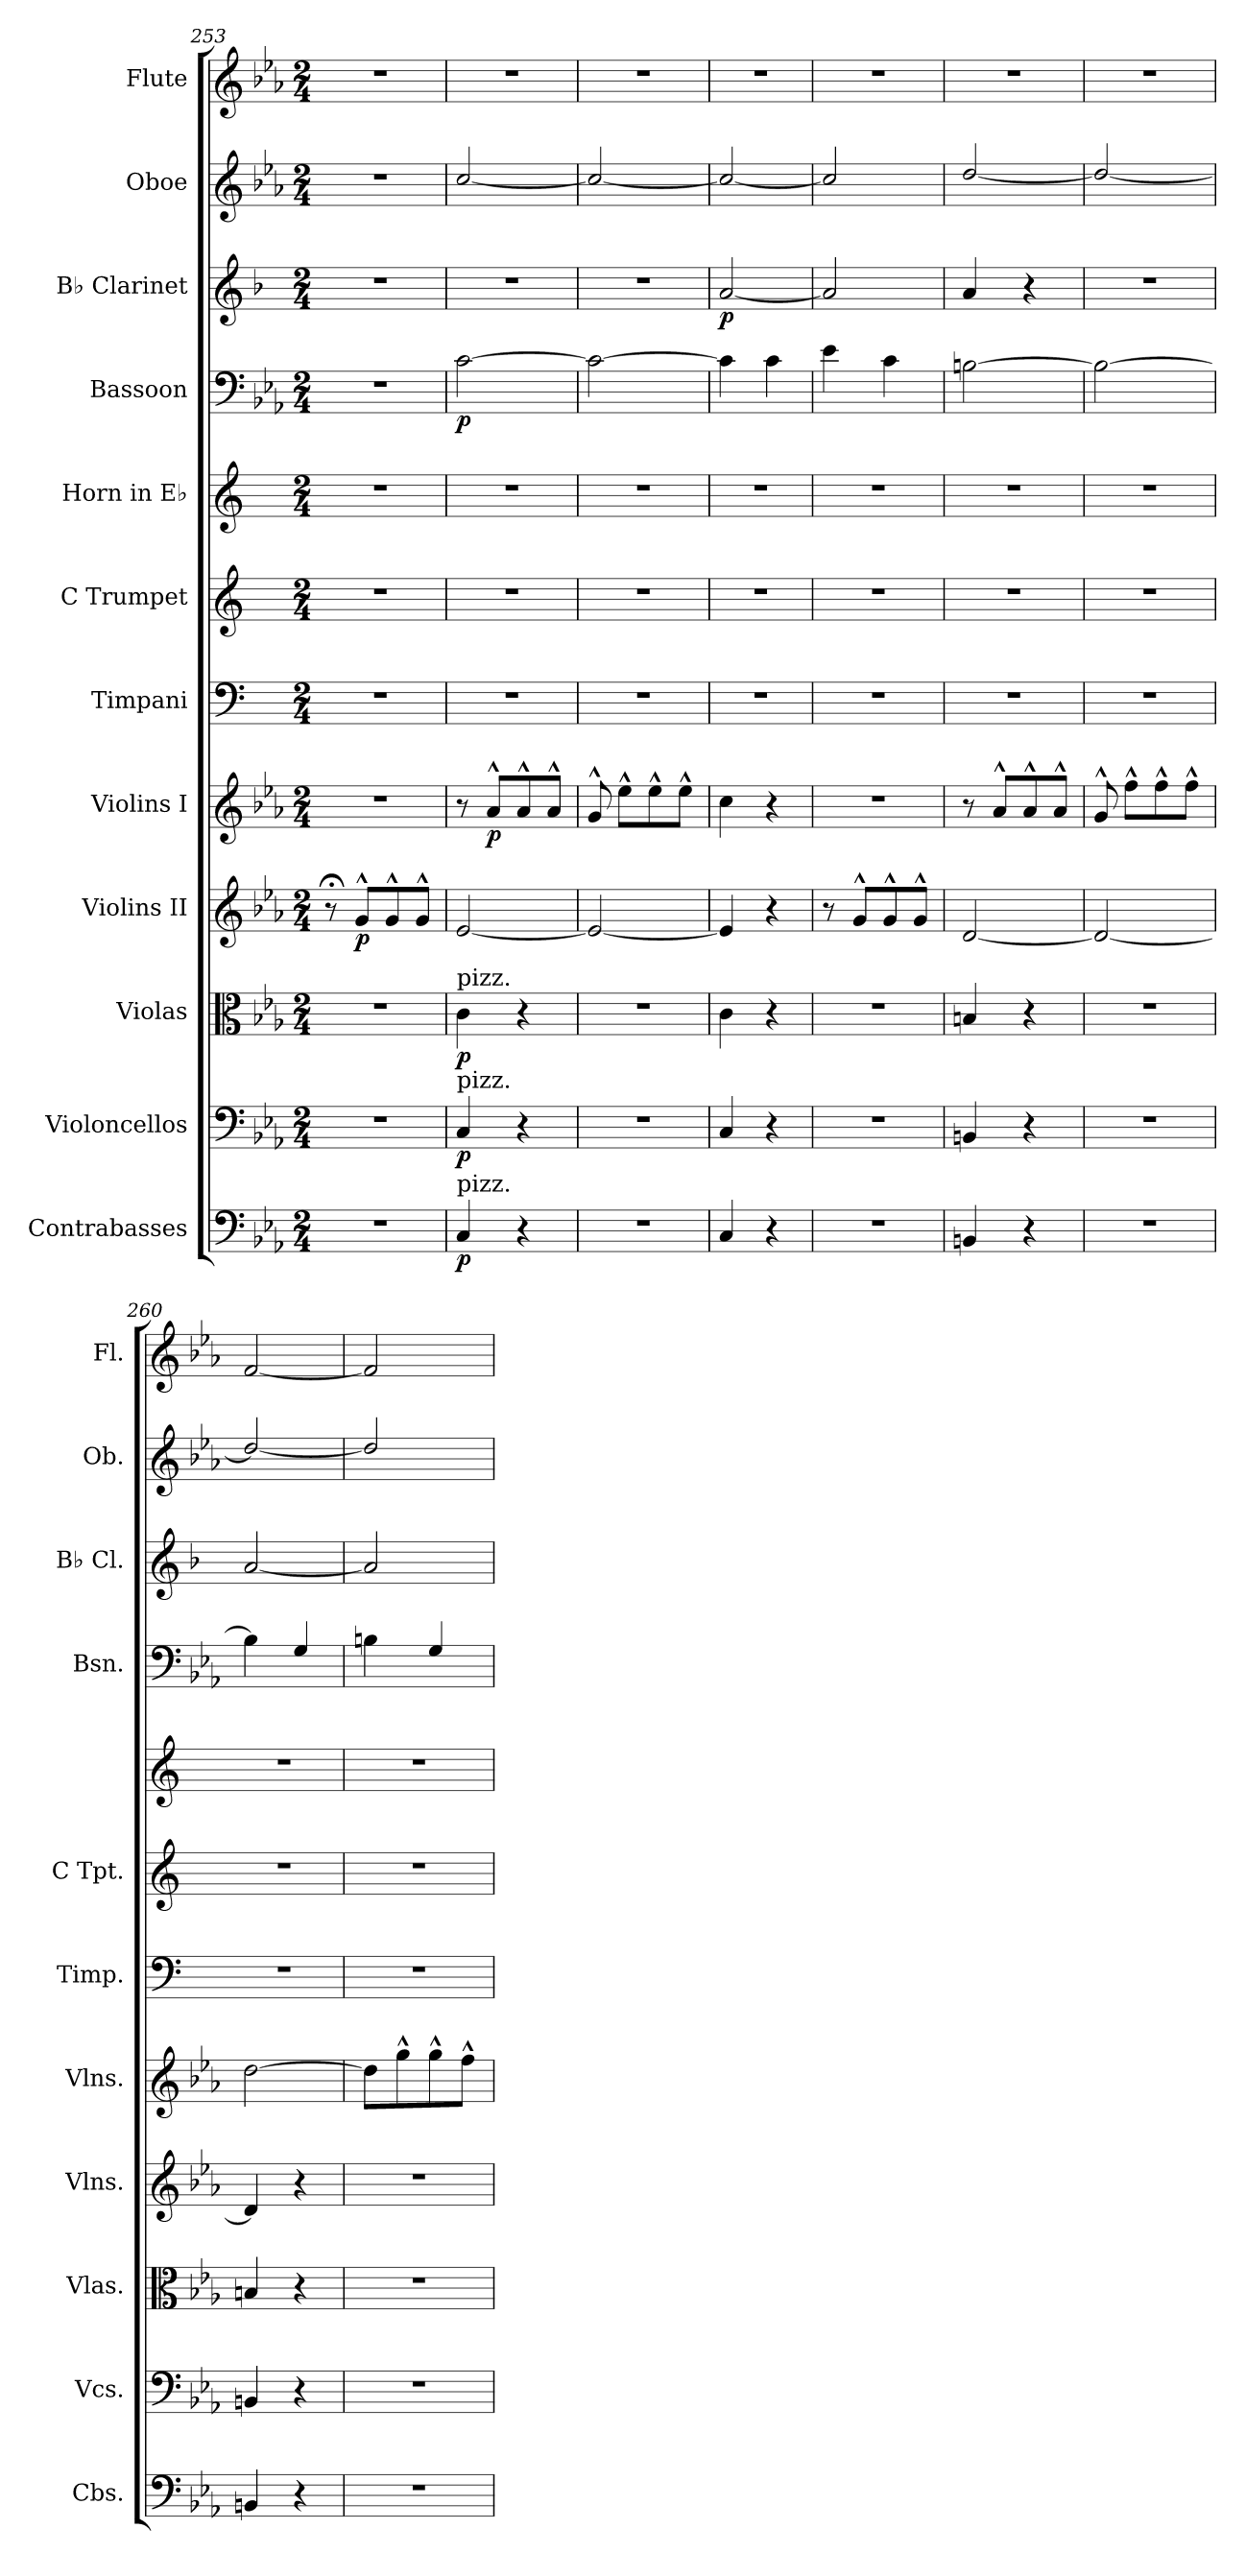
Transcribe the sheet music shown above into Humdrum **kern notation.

**kern	**dynam	**kern	**dynam	**kern	**dynam	**kern	**dynam	**kern	**dynam	**kern	**kern	**kern	**kern	**dynam	**kern	**dynam	**kern	**kern
*part12	*part12	*part11	*part11	*part10	*part10	*part9	*part9	*part8	*part8	*part7	*part6	*part5	*part4	*part4	*part3	*part3	*part2	*part1
*staff12	*staff12	*staff11	*staff11	*staff10	*staff10	*staff9	*staff9	*staff8	*staff8	*staff7	*staff6	*staff5	*staff4	*staff4	*staff3	*staff3	*staff2	*staff1
*I"Contrabasses	*	*I"Violoncellos	*	*I"Violas	*	*I"Violins II	*	*I"Violins I	*	*I"Timpani	*I"C Trumpet	*I"Horn in E♭	*I"Bassoon	*	*I"B♭ Clarinet	*	*I"Oboe	*I"Flute
*I'Cbs.	*	*I'Vcs.	*	*I'Vlas.	*	*I'Vlns.	*	*I'Vlns.	*	*I'Timp.	*I'C Tpt.	*	*I'Bsn.	*	*I'B♭ Cl.	*	*I'Ob.	*I'Fl.
*clefF4	*	*clefF4	*	*clefC3	*	*clefG2	*	*clefG2	*	*clefF4	*clefG2	*clefG2	*clefF4	*	*clefG2	*	*clefG2	*clefG2
*ITrd7c12	*	*	*	*	*	*	*	*	*	*	*	*ITrd4c7	*	*	*ITrd1c2	*	*	*
*k[b-e-a-]	*	*k[b-e-a-]	*	*k[b-e-a-]	*	*k[b-e-a-]	*	*k[b-e-a-]	*	*k[]	*k[]	*k[b-]	*k[b-e-a-]	*	*k[b-e-a-]	*	*k[b-e-a-]	*k[b-e-a-]
*M2/4	*	*M2/4	*	*M2/4	*	*M2/4	*	*M2/4	*	*M2/4	*M2/4	*M2/4	*M2/4	*	*M2/4	*	*M2/4	*M2/4
*MM188	*	*MM188	*	*MM188	*	*MM188	*	*MM188	*	*MM188	*MM188	*MM188	*MM188	*	*MM188	*	*MM188	*MM188
=253	=253	=253	=253	=253	=253	=253	=253	=253	=253	=253	=253	=253	=253	=253	=253	=253	=253	=253
2r	.	2r	.	2r	.	8r;<	.	2r	.	2r	2r	2r	2r	.	2r	.	2r	2r
!	!	!	!	!	!	!	!LO:DY:b	!	!	!	!	!	!	!	!	!	!	!
.	.	.	.	.	.	8g^^/L	p	.	.	.	.	.	.	.	.	.	.	.
.	.	.	.	.	.	8g^^/	.	.	.	.	.	.	.	.	.	.	.	.
.	.	.	.	.	.	8g^^/J	.	.	.	.	.	.	.	.	.	.	.	.
=254	=254	=254	=254	=254	=254	=254	=254	=254	=254	=254	=254	=254	=254	=254	=254	=254	=254	=254
!	!	!	!	!LO:TX:a:t=pizz.	!	!	!	!	!	!	!	!	!	!	!	!	!	!
!	!	!LO:TX:a:t=pizz.	!	!	!	!	!	!	!	!	!	!	!	!	!	!	!	!
!LO:TX:a:t=pizz.	!	!	!	!	!	!	!	!	!	!	!	!	!	!	!	!	!	!
!	!LO:DY:b	!	!LO:DY:b	!	!LO:DY:b	!	!	!	!	!	!	!	!	!LO:DY:b	!	!	!	!
4CC/	p	4C/	p	4c\	p	[2e-/	.	8r	.	2r	2r	2r	[2c\	p	2r	.	[2cc/	2r
!	!	!	!	!	!	!	!	!	!LO:DY:b	!	!	!	!	!	!	!	!	!
.	.	.	.	.	.	.	.	8a-^^/L	p	.	.	.	.	.	.	.	.	.
4r	.	4r	.	4r	.	.	.	8a-^^/	.	.	.	.	.	.	.	.	.	.
.	.	.	.	.	.	.	.	8a-^^/J	.	.	.	.	.	.	.	.	.	.
=255	=255	=255	=255	=255	=255	=255	=255	=255	=255	=255	=255	=255	=255	=255	=255	=255	=255	=255
2r	.	2r	.	2r	.	2e-/_	.	8g^^/	.	2r	2r	2r	2c\_	.	2r	.	2cc/_	2r
.	.	.	.	.	.	.	.	8ee-^^\L	.	.	.	.	.	.	.	.	.	.
.	.	.	.	.	.	.	.	8ee-^^\	.	.	.	.	.	.	.	.	.	.
.	.	.	.	.	.	.	.	8ee-^^\J	.	.	.	.	.	.	.	.	.	.
=256	=256	=256	=256	=256	=256	=256	=256	=256	=256	=256	=256	=256	=256	=256	=256	=256	=256	=256
!	!	!	!	!	!	!	!	!	!	!	!	!	!	!	!	!LO:DY:b	!	!
4CC/	.	4C/	.	4c\	.	4e-/]	.	4cc\	.	2r	2r	2r	4c\]	.	[2g/	p	2cc/_	2r
4r	.	4r	.	4r	.	4r	.	4r	.	.	.	.	4c\	.	.	.	.	.
!!LO:PB:g=z
=257	=257	=257	=257	=257	=257	=257	=257	=257	=257	=257	=257	=257	=257	=257	=257	=257	=257	=257
2r	.	2r	.	2r	.	8r	.	2r	.	2r	2r	2r	4e-\	.	2g/]	.	2cc/]	2r
.	.	.	.	.	.	8g^^/L	.	.	.	.	.	.	.	.	.	.	.	.
.	.	.	.	.	.	8g^^/	.	.	.	.	.	.	4c\	.	.	.	.	.
.	.	.	.	.	.	8g^^/J	.	.	.	.	.	.	.	.	.	.	.	.
=258	=258	=258	=258	=258	=258	=258	=258	=258	=258	=258	=258	=258	=258	=258	=258	=258	=258	=258
4BBBn/	.	4BBn/	.	4Bn/	.	[2d/	.	8r	.	2r	2r	2r	[2Bn\	.	4g/	.	[2dd/	2r
.	.	.	.	.	.	.	.	8a-^^/L	.	.	.	.	.	.	.	.	.	.
4r	.	4r	.	4r	.	.	.	8a-^^/	.	.	.	.	.	.	4r	.	.	.
.	.	.	.	.	.	.	.	8a-^^/J	.	.	.	.	.	.	.	.	.	.
=259	=259	=259	=259	=259	=259	=259	=259	=259	=259	=259	=259	=259	=259	=259	=259	=259	=259	=259
2r	.	2r	.	2r	.	2d/_	.	8g^^/	.	2r	2r	2r	2B\_	.	2r	.	2dd/_	2r
.	.	.	.	.	.	.	.	8ff^^\L	.	.	.	.	.	.	.	.	.	.
.	.	.	.	.	.	.	.	8ff^^\	.	.	.	.	.	.	.	.	.	.
.	.	.	.	.	.	.	.	8ff^^\J	.	.	.	.	.	.	.	.	.	.
=260	=260	=260	=260	=260	=260	=260	=260	=260	=260	=260	=260	=260	=260	=260	=260	=260	=260	=260
4BBBn/	.	4BBn/	.	4Bn/	.	4d/]	.	[2dd\	.	2r	2r	2r	4B\]	.	[2g/	.	2dd/_	[2f/
4r	.	4r	.	4r	.	4r	.	.	.	.	.	.	4G/	.	.	.	.	.
=261	=261	=261	=261	=261	=261	=261	=261	=261	=261	=261	=261	=261	=261	=261	=261	=261	=261	=261
2r	.	2r	.	2r	.	2r	.	8dd\L]	.	2r	2r	2r	4Bn\	.	2g/]	.	2dd/]	2f/]
.	.	.	.	.	.	.	.	8gg^^\	.	.	.	.	.	.	.	.	.	.
.	.	.	.	.	.	.	.	8gg^^\	.	.	.	.	4G/	.	.	.	.	.
.	.	.	.	.	.	.	.	8ff^^\J	.	.	.	.	.	.	.	.	.	.
=	=	=	=	=	=	=	=	=	=	=	=	=	=	=	=	=	=	=
*-	*-	*-	*-	*-	*-	*-	*-	*-	*-	*-	*-	*-	*-	*-	*-	*-	*-	*-
